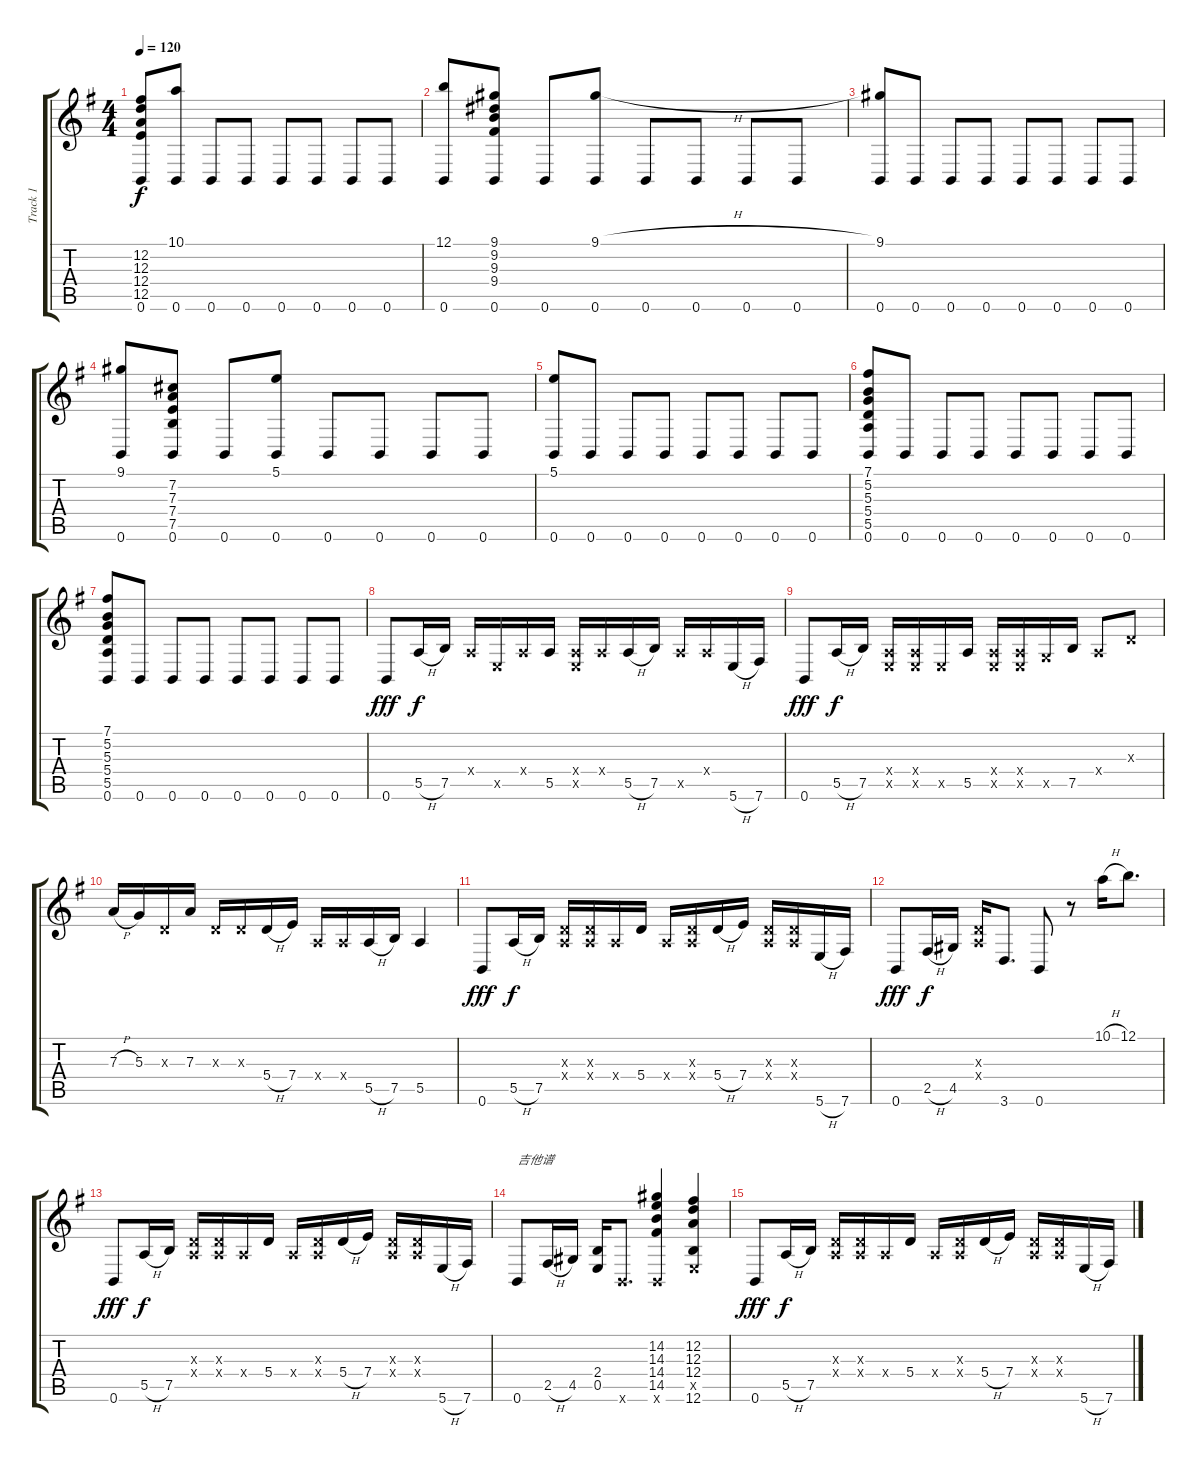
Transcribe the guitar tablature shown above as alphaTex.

\track ("Track 1" "Track 1") {instrument acousticguitarsteel}
\staff {score tabs}
\tuning (B3 Gb3 D3 A2 E2 B1) {hide}
\ts (4 4)
\tempo 120
\clef g2
\ks g
(12.2 12.3 12.4 12.5 0.6).8{dy f} (10.1 0.6).8 0.6.8 0.6.8 0.6.8 0.6.8 0.6.8 0.6.8 |
(12.1 0.6).8 (9.1 9.2 9.3 9.4 0.6).8 0.6.8 (9.1{h} 0.6).8 0.6.8 0.6.8 0.6.8 0.6.8 |
(9.1 0.6).8 0.6.8 0.6.8 0.6.8 0.6.8 0.6.8 0.6.8 0.6.8 |
(9.1 0.6).8 (7.2 7.3 7.4 7.5 0.6).8 0.6.8 (5.1 0.6).8 0.6.8 0.6.8 0.6.8 0.6.8 |
(5.1 0.6).8 0.6.8 0.6.8 0.6.8 0.6.8 0.6.8 0.6.8 0.6.8 |
(7.1 5.2 5.3 5.4 5.5 0.6).8 0.6.8 0.6.8 0.6.8 0.6.8 0.6.8 0.6.8 0.6.8 |
(7.1 5.2 5.3 5.4 5.5 0.6).8 0.6.8 0.6.8 0.6.8 0.6.8 0.6.8 0.6.8 0.6.8 |
0.6.8{dy fff} 5.5{h}.16{dy f} 7.5.16 0.4{x}.16 0.5{x}.16 0.4{x}.16 5.5.16 (0.4{x} 0.5{x}).16 0.4{x}.16 5.5{h}.16 7.5.16 5.5{x}.16 0.4{x}.16 5.6{h}.16 7.6.16 |
0.6.8{dy fff} 5.5{h}.16{dy f} 7.5.16 (0.4{x} 0.5{x}).16 (0.4{x} 0.5{x}).16 0.5{x}.16 5.5.16 (0.4{x} 0.5{x}).16 (0.4{x} 0.5{x}).16 3.5{x}.16 7.5.16 0.4{x}.8 0.3{x}.8 |
7.3{h}.16 5.3.16 0.3{x}.16 7.3.16 0.3{x}.16 0.3{x}.16 5.4{h}.16 7.4.16 0.4{x}.16 0.4{x}.16 5.5{h}.16 7.5.16 5.5.4 |
0.6.8{dy fff} 5.5{h}.16{dy f} 7.5.16 (0.3{x} 0.4{x}).16 (0.3{x} 0.4{x}).16 0.4{x}.16 5.4.16 0.4{x}.16 (0.3{x} 0.4{x}).16 5.4{h}.16 7.4.16 (0.3{x} 0.4{x}).16 (0.3{x} 0.4{x}).16 5.6{h}.16 7.6.16 |
0.6.8{dy fff} 2.5{h}.16{dy f} 4.5.16 (0.3{x} 0.4{x}).16 3.6.8{d} 0.6.8 r.8 10.1{h}.16 12.1.8{d} |
0.6.8{dy fff} 5.5{h}.16{dy f} 7.5.16 (0.3{x} 0.4{x}).16 (0.3{x} 0.4{x}).16 0.4{x}.16 5.4.16 0.4{x}.16 (0.3{x} 0.4{x}).16 5.4{h}.16 7.4.16 (0.3{x} 0.4{x}).16 (0.3{x} 0.4{x}).16 5.6{h}.16 7.6.16 |
0.6.8{txt "吉他谱"} 2.5{h}.16 4.5.16 (2.4 0.5).16 0.6{x}.8{d} (14.2 14.3 14.4 14.5 0.6{x}).4 (12.2 12.3 12.4 0.5{x} 12.6).4 |
0.6.8{dy fff} 5.5{h}.16{dy f} 7.5.16 (0.3{x} 0.4{x}).16 (0.3{x} 0.4{x}).16 0.4{x}.16 5.4.16 0.4{x}.16 (0.3{x} 0.4{x}).16 5.4{h}.16 7.4.16 (0.3{x} 0.4{x}).16 (0.3{x} 0.4{x}).16 5.6{h}.16 7.6.16
